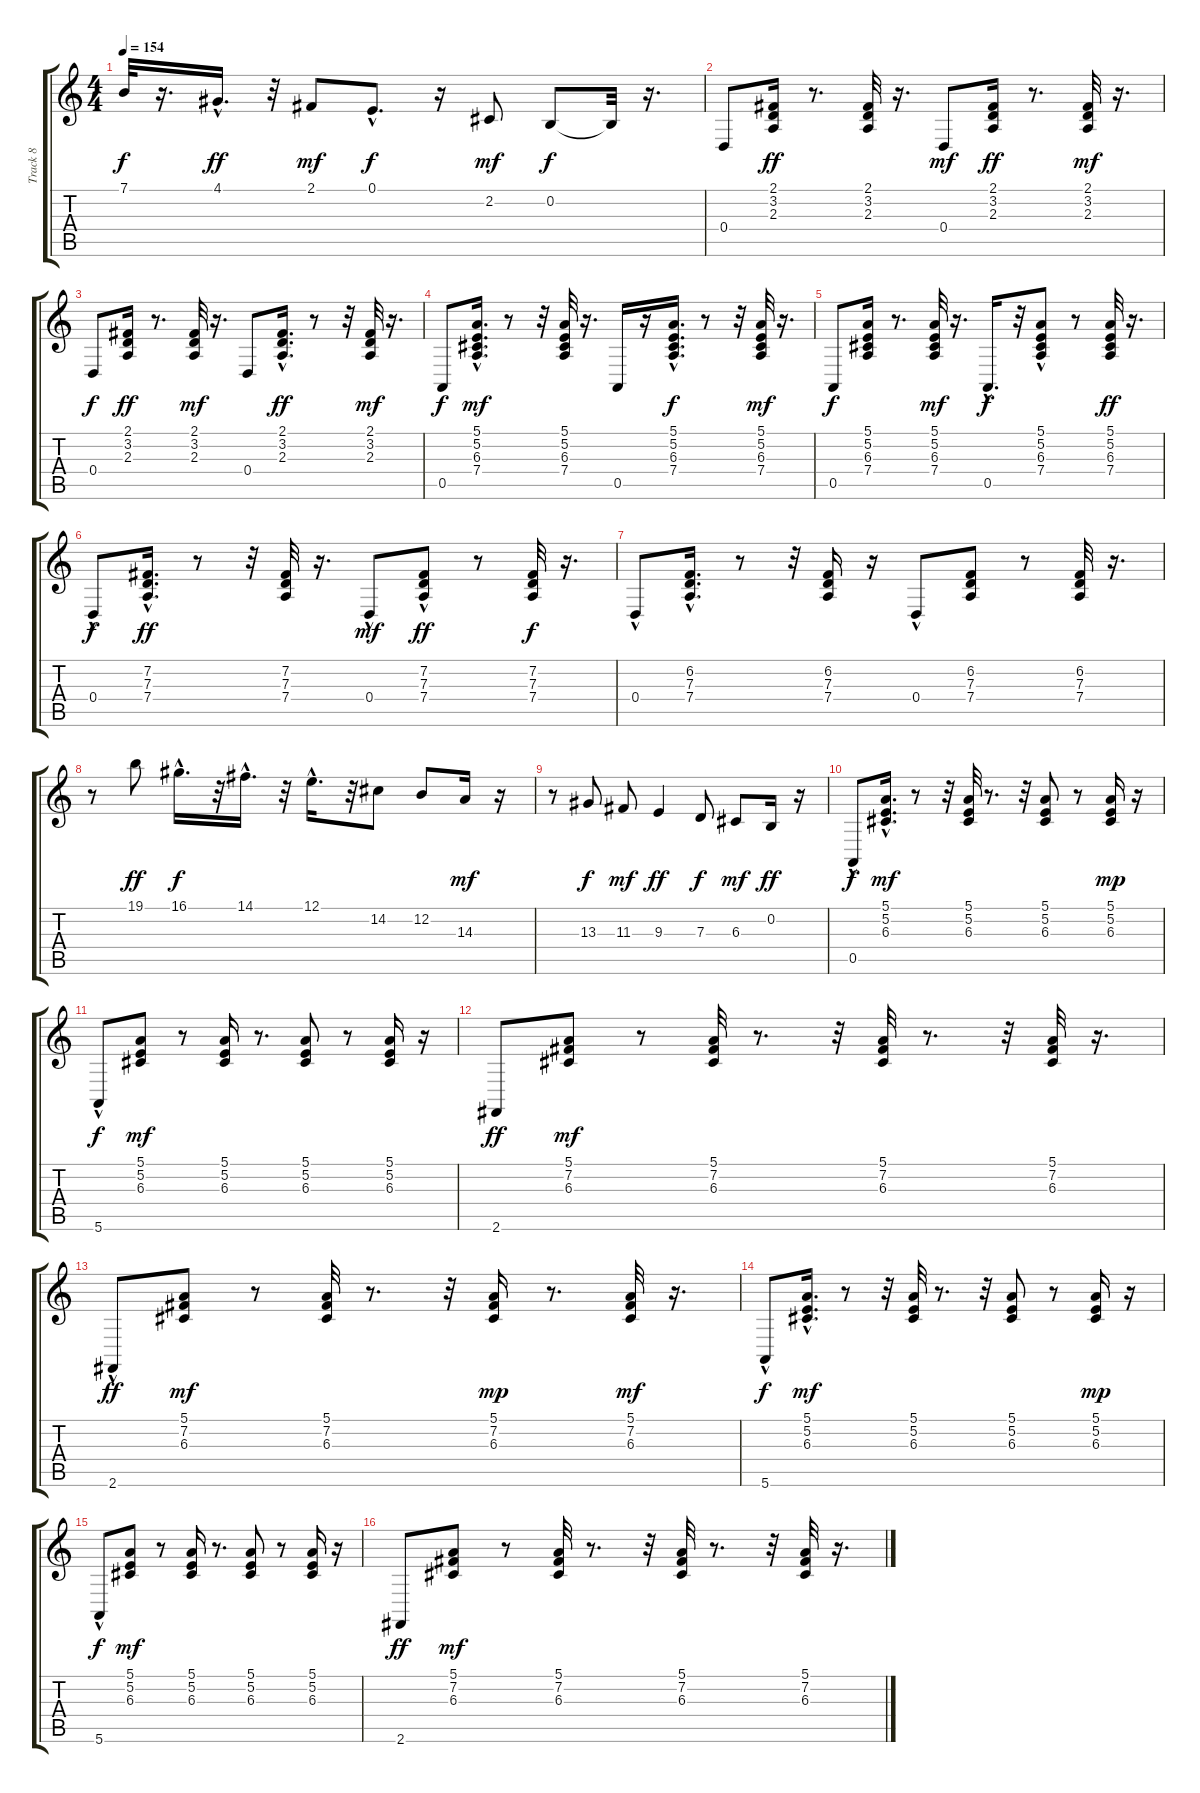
\track ("Track 8" "Track 8") {instrument acousticgrandpiano}
\staff {score tabs}
\tuning (E4 B3 G3 D3 A2 E2) {hide}
\ts (4 4)
\tempo 154
\clef g2
\ks c
7.1{t}.32{dy f} r.16{d} 4.1{hac}.16{d dy ff} r.32 2.1.8{dy mf} 0.1{hac}.8{d dy f} r.16 2.2.8{dy mf} 0.2.8{dy f} 0.2{t}.32 r.16{d} |
0.4.8 (2.1 3.2 2.3).16{dy ff} r.8{d} (2.1 3.2 2.3).32 r.16{d} 0.4.8{dy mf} (2.1 3.2 2.3).16{dy ff} r.8{d} (2.1 3.2 2.3).32{dy mf} r.16{d} |
0.4.8{dy f} (2.1 3.2 2.3).16{dy ff} r.8{d} (2.1 3.2 2.3).32{dy mf} r.16{d} 0.4.8 (2.1{hac} 3.2{hac} 2.3{hac}).16{d dy ff} r.8 r.32 (2.1 3.2 2.3).32{dy mf} r.16{d} |
0.5.8{dy f} (5.1{hac} 5.2{hac} 6.3 7.4).16{d dy mf} r.8 r.32 (5.1 5.2 6.3 7.4).32 r.16{d} 0.5.16 r.16 (5.1{hac} 5.2{hac} 6.3 7.4).16{d dy f} r.8 r.32 (5.1 5.2 6.3 7.4).32{dy mf} r.16{d} |
0.5.8{dy f} (5.1 5.2 6.3 7.4).16 r.8{d} (5.1 5.2 6.3 7.4).32{dy mf} r.16{d} 0.5{hac}.16{d dy f} r.32 (5.1 5.2{hac} 6.3 7.4).8 r.8 (5.1 5.2 6.3 7.4).32{dy ff} r.16{d} |
0.4{hac}.8{dy f} (7.2{hac} 7.3{hac} 7.4{hac}).16{d dy ff} r.8 r.32 (7.2 7.3 7.4).32 r.16{d} 0.4{hac}.8{dy mf} (7.2{hac} 7.3{hac} 7.4).8{dy ff} r.8 (7.2 7.3 7.4).32{dy f} r.16{d} |
0.4{hac}.8 (6.2{hac} 7.3{hac} 7.4{hac}).16{d} r.8 r.32 (6.2 7.3 7.4).16 r.16 0.4{hac}.8 (6.2 7.3 7.4).8 r.8 (6.2 7.3 7.4).32 r.16{d} |
r.8 19.1.8{dy ff} 16.1{hac}.16{d dy f} r.32 14.1{hac}.16{d} r.32 12.1{hac}.16{d} r.32 14.2.8 12.2.8 14.3.16{dy mf} r.16 |
r.8 13.3.8{dy f} 11.3.8{dy mf} 9.3.4{dy ff} 7.3.8{dy f} 6.3.8{dy mf} 0.2.16{dy ff} r.16 |
0.5{hac}.8{dy f} (5.1{hac} 5.2 6.3).16{d dy mf} r.8 r.32 (5.1 5.2 6.3).32 r.8{d} r.32 (5.1 5.2 6.3).8 r.8 (5.1 5.2 6.3).16{dy mp} r.16 |
5.6{hac}.8{dy f} (5.1 5.2 6.3).8{dy mf} r.8 (5.1 5.2 6.3).16 r.8{d} (5.1 5.2 6.3).8 r.8 (5.1 5.2 6.3).16 r.16 |
2.6.8{dy ff} (5.1 7.2 6.3).8{dy mf} r.8 (5.1 7.2 6.3).32 r.8{d} r.32 (5.1 7.2 6.3).32 r.8{d} r.32 (5.1 7.2 6.3).32 r.16{d} |
2.6{hac}.8{dy ff} (5.1 7.2 6.3).8{dy mf} r.8 (5.1 7.2 6.3).32 r.8{d} r.32 (5.1 7.2 6.3).16{dy mp} r.8{d} (5.1 7.2 6.3).32{dy mf} r.16{d} |
5.6{hac}.8{dy f} (5.1{hac} 5.2 6.3).16{d dy mf} r.8 r.32 (5.1 5.2 6.3).32 r.8{d} r.32 (5.1 5.2 6.3).8 r.8 (5.1 5.2 6.3).16{dy mp} r.16 |
5.6{hac}.8{dy f} (5.1 5.2 6.3).8{dy mf} r.8 (5.1 5.2 6.3).16 r.8{d} (5.1 5.2 6.3).8 r.8 (5.1 5.2 6.3).16 r.16 |
2.6.8{dy ff} (5.1 7.2 6.3).8{dy mf} r.8 (5.1 7.2 6.3).32 r.8{d} r.32 (5.1 7.2 6.3).32 r.8{d} r.32 (5.1 7.2 6.3).32 r.16{d}
